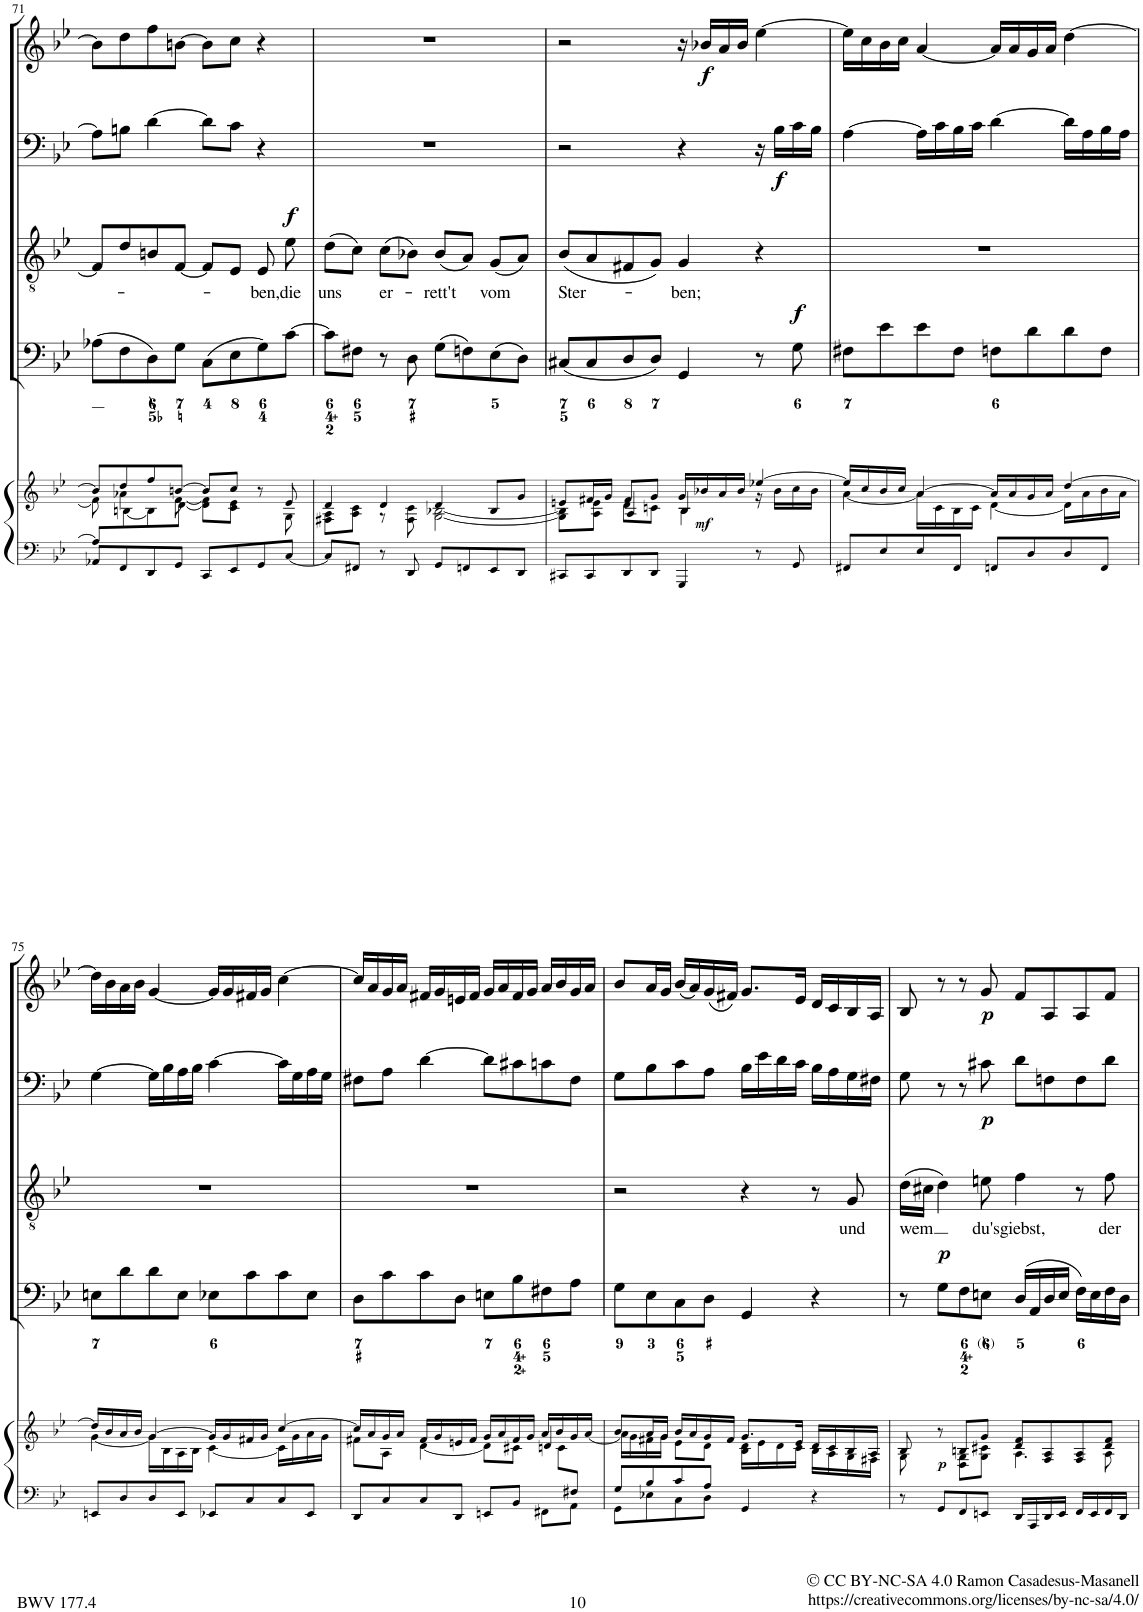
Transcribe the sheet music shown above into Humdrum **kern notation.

**kern	**kern	**dynam	**kern	**dynam	**kern	**text	**dynam	**kern	**dynam	**kern	**dynam
*part5	*part5	*part5	*part4	*part4	*part3	*part3	*part3	*part2	*part2	*part1	*part1
*staff6	*staff5	*staff5/6	*staff4	*staff4	*staff3	*staff3	*staff3	*staff2	*staff2	*staff1	*staff1
*I"Piano reduction	*	*	*I"Continuo	*	*I"Tenore	*	*	*I"Fagotto obligato	*	*I"Violino concertante	*
*I'Pno	*	*	*	*	*	*	*	*	*	*I'Vln	*
!!LO:PB:g=z
*clefF4	*clefG2	*	*clefF4	*	*clefGv2	*	*	*clefF4	*	*clefG2	*
*k[b-e-]	*k[b-e-]	*	*k[b-e-]	*	*k[b-e-]	*	*	*k[b-e-]	*	*k[b-e-]	*
*M4/4	*M4/4	*	*M4/4	*	*M4/4	*	*	*M4/4	*	*M4/4	*
*met(c)	*met(c)	*	*met(c)	*	*met(c)	*	*	*met(c)	*	*met(c)	*
=71	=71	=71	=71	=71	=71	=71	=71	=71	=71	=71	=71
*^	*^	*	*	*	*	*	*	*	*	*	*
*	*	*	*^	*	*	*	*	*	*	*	*	*	*
8A-/L]	8AA-X/L	8b/L]	8f\]	8ryy	.	(8A-X\L	.	8F/L]	.	.	8A-\L]	.	8b\L]	.
4.ryy	8FF/	8dd/	4a-X\	[8Bn\	.	8F\	.	8d/	.	.	8Bn\J	.	8dd\	.
.	8DD/	8ff/	.	8B\]	.	8D\)	.	8Bn/	.	.	[4d\	.	8ff\	.
.	8GG/J	[8bn/J	[8f\	[8d\J	.	8G\J	.	[8F/J	.	.	.	.	[8bn\J	.
2ryy	8CC/L	8b/L]	8d\] 8f\]L	2ryy	.	(8C\L	.	8F/L]	.	.	8d\L]	.	8b\L]	.
.	8EE-/	8cc/J	8c\ 8e-\J	.	.	8E-\	.	8E-/J	.	.	8c\J	.	8cc\J	.
!	!	!	!	!	!	!	!	!	!LO:LY:b	!	!	!	!	!
.	8GG/	8r	8ryy	.	.	8G\)	.	8E-/	-ben,	.	4r	.	4r	.
!	!	!	!	!	!	!	!	!	!LO:LY:b	!LO:DY:a	!	!	!	!
.	[<8C/J	8e-/	8G\	.	.	[8c\J	.	8e-\	die	f	.	.	.	.
*	*	*	*v	*v	*	*	*	*	*	*	*	*	*	*
=72	=72	=72	=72	=72	=72	=72	=72	=72	=72	=72	=72	=72	=72
!	!	!	!	!	!	!	!	!LO:LY:b	!	!	!	!	!
*v	*v	*	*	*	*	*	*	*	*	*	*	*	*
8C/L]	4d/	8F#X\ 8A\L	.	8c\L]	.	(8d\L	uns	.	1r	.	1r	.
8FF#X/J	.	8A\ 8c\J	.	8F#X\J	.	8c\J)	.	.	.	.	.	.
!	!	!	!	!	!	!	!LO:LY:b	!	!	!	!	!
8r	4d/	8r	.	8r	.	(8c\L	er-	.	.	.	.	.
8DD/	.	8F#\ 8c\	.	8D\	.	8B-X\J)	.	.	.	.	.	.
!	!	!	!	!	!	!	!LO:LY:b	!	!	!	!	!
8GG/L	4d/	[2G\ [2B-X\	.	(8G\L	.	(8B-/L	-rett't	.	.	.	.	.
8FFn/	.	.	.	8Fn\)	.	8A/J)	.	.	.	.	.	.
!	!	!	!	!	!	!	!LO:LY:b	!	!	!	!	!
8EE-/	8B-/L	.	.	(8E-\	.	(8G/L	vom	.	.	.	.	.
8DD/J	8g/J	.	.	8D\J)	.	8A/J)	.	.	.	.	.	.
=73	=73	=73	=73	=73	=73	=73	=73	=73	=73	=73	=73	=73
*	*	*^	*	*	*	*	*	*	*	*	*	*
!	!	!	!	!	!	!	!	!LO:LY:b	!	!	!	!	!
8CC#X/L	8en/L	8G\] 8B-\]L	4ryy	.	(8C#X/L	.	(8B-/L	Ster-	.	2r	.	2r	.
8CC#/	16f#X/L	8A\ 8e\J	.	.	8C#/	.	8A/	.	.	.	.	.	.
.	16g/JJ	.	.	.	.	.	.	.	.	.	.	.	.
8DD/	8f#/L	8d\L	4A/	.	8D/	.	8F#X/	.	.	.	.	.	.
8DD/J	8g/J	8cn\J	.	.	8D/J)	.	8G/J)	.	.	.	.	.	.
!	!	!	!	!	!	!	!	!LO:LY:b	!	!	!	!	!
4GGG/	16g/LL	4B-\	4B-/	.	4GG/	.	4G/	-ben;	.	4r	.	16r	.
!	!	!	!	!LO:DY:b	!	!	!	!	!	!	!	!	!LO:DY:b
.	16b-X/	.	.	mf	.	.	.	.	.	.	.	16b-X/LL	f
.	16a/	.	.	.	.	.	.	.	.	.	.	16a/	.
.	16b-/JJ	.	.	.	.	.	.	.	.	.	.	16b-/JJ	.
8r	[4ee-X/	16r	4ryy	.	8r	.	4r	.	.	16r	.	[4ee-\	.
!	!	!	!	!	!	!	!	!	!	!	!LO:DY:b	!	!
.	.	16b-\LL	.	.	.	.	.	.	.	16B-\LL	f	.	.
!	!	!	!	!	!	!LO:DY:a	!	!	!	!	!	!	!
8GG/	.	16cc\	.	.	8G\	f	.	.	.	16c\	.	.	.
.	.	16b-\JJ	.	.	.	.	.	.	.	16B-\JJ	.	.	.
*	*	*v	*v	*	*	*	*	*	*	*	*	*	*
=74	=74	=74	=74	=74	=74	=74	=74	=74	=74	=74	=74	=74
8FF#X/L	16ee-/LL]	[4a\	.	8F#X\L	.	1r	.	.	[4A\	.	16ee-\LL]	.
.	16cc/	.	.	.	.	.	.	.	.	.	16cc\	.
8E-/	16b-/	.	.	8e-\	.	.	.	.	.	.	16b-\	.
.	16cc/JJ	.	.	.	.	.	.	.	.	.	16cc\JJ	.
8E-/	[4a/	16a\LL]	.	8e-\	.	.	.	.	16A\LL]	.	[4a/	.
.	.	16c\	.	.	.	.	.	.	16c\	.	.	.
8FF#/J	.	16B-\	.	8F#\J	.	.	.	.	16B-\	.	.	.
.	.	16c\JJ	.	.	.	.	.	.	16c\JJ	.	.	.
8FFn/L	16a/LL]	[4d\	.	8Fn\L	.	.	.	.	[4d\	.	16a/LL]	.
.	16a/	.	.	.	.	.	.	.	.	.	16a/	.
8D/	16g/	.	.	8d\	.	.	.	.	.	.	16g/	.
.	16a/JJ	.	.	.	.	.	.	.	.	.	16a/JJ	.
8D/	[4dd/	16d\LL]	.	8d\	.	.	.	.	16d\LL]	.	[4dd\	.
.	.	16a\	.	.	.	.	.	.	16A\	.	.	.
8FF/J	.	16b-\	.	8F\J	.	.	.	.	16B-\	.	.	.
.	.	16a\JJ	.	.	.	.	.	.	16A\JJ	.	.	.
!!LO:LB:g=z
=75	=75	=75	=75	=75	=75	=75	=75	=75	=75	=75	=75	=75
8EEn/L	16dd/LL]	[4g\	.	8En\L	.	1r	.	.	[4G\	.	16dd\LL]	.
.	16b-/	.	.	.	.	.	.	.	.	.	16b-\	.
8D/	16a/	.	.	8d\	.	.	.	.	.	.	16a\	.
.	16b-/JJ	.	.	.	.	.	.	.	.	.	16b-\JJ	.
8D/	[4g/	16g\LL]	.	8d\	.	.	.	.	16G\LL]	.	[4g/	.
.	.	16B-\	.	.	.	.	.	.	16B-\	.	.	.
8EE/J	.	16A\	.	8E\J	.	.	.	.	16A\	.	.	.
.	.	16B-\JJ	.	.	.	.	.	.	16B-\JJ	.	.	.
8EE-X/L	16g/LL]	[4c\	.	8E-X\L	.	.	.	.	[4c\	.	16g/LL]	.
.	16g/	.	.	.	.	.	.	.	.	.	16g/	.
8C/	16f#X/	.	.	8c\	.	.	.	.	.	.	16f#X/	.
.	16g/JJ	.	.	.	.	.	.	.	.	.	16g/JJ	.
8C/	[4cc/	16c\LL]	.	8c\	.	.	.	.	16c\LL]	.	[4cc\	.
.	.	16g\	.	.	.	.	.	.	16G\	.	.	.
8EE-/J	.	16a\	.	8E-\J	.	.	.	.	16A\	.	.	.
.	.	16g\JJ	.	.	.	.	.	.	16G\JJ	.	.	.
=76	=76	=76	=76	=76	=76	=76	=76	=76	=76	=76	=76	=76
*^	*	*^	*	*	*	*	*	*	*	*	*	*
2..ryy	8DD/L	16cc/LL]	8f#X\L	2ryy	.	8D\L	.	1r	.	.	8F#X\L	.	16cc/LL]	.
.	.	16a/	.	.	.	.	.	.	.	.	.	.	16a/	.
.	8C/	16g/	8A\J	.	.	8c\	.	.	.	.	8A\J	.	16g/	.
.	.	16a/JJ	.	.	.	.	.	.	.	.	.	.	16a/JJ	.
.	8C/	16f#/LL	[4d\	.	.	8c\	.	.	.	.	[4d\	.	16f#X/LL	.
.	.	16g/	.	.	.	.	.	.	.	.	.	.	16g/	.
.	8DD/J	16en/	.	.	.	8D\J	.	.	.	.	.	.	16en/	.
.	.	16f#/JJ	.	.	.	.	.	.	.	.	.	.	16f#/JJ	.
.	8EEn/L	16g/LL	8d\L]	4ryy	.	8En\L	.	.	.	.	8d\L]	.	16g/LL	.
.	.	16a/	.	.	.	.	.	.	.	.	.	.	16a/	.
.	8BB-/J	16f#/	8c#X\J	.	.	8B-\	.	.	.	.	8c#X\	.	16f#/	.
.	.	16g/JJ	.	.	.	.	.	.	.	.	.	.	16g/JJ	.
.	8FF#X\L	16a/LL	8cn\L	4d/	.	8F#X\	.	.	.	.	8cn\	.	16a/LL	.
.	.	16b-/	.	.	.	.	.	.	.	.	.	.	16b-/	.
8F#X/J	8AA\J	16g/	8ryy	.	.	8A\J	.	.	.	.	8F#\J	.	16g/	.
.	.	[<16a/JJ	.	.	.	.	.	.	.	.	.	.	16a/JJ	.
*	*	*	*v	*v	*	*	*	*	*	*	*	*	*	*
=77	=77	=77	=77	=77	=77	=77	=77	=77	=77	=77	=77	=77	=77
8G/L	8GG\L	8b-/L	16a\LL]	.	8G\L	.	2r	.	.	8G\L	.	8b-/L	.
.	.	.	16g\	.	.	.	.	.	.	.	.	.	.
8B-/	8E-X\	16a/L	16f#X\	.	8E-\	.	.	.	.	8B-\	.	16a/L	.
.	.	16g/JJ	16g\JJ	.	.	.	.	.	.	.	.	16g/JJ	.
8c/	8C\	16b-/LL	8e-\L	.	8C\	.	.	.	.	8c\	.	(16b-/LL	.
.	.	16a/	.	.	.	.	.	.	.	.	.	16a/)	.
8A/J	8D\J	16g/	8d\J	.	8D\J	.	.	.	.	8A\J	.	(16g/	.
.	.	16f#/JJ	.	.	.	.	.	.	.	.	.	16f#X/JJ)	.
4GG/	4ryy	8.g/L	16B-\ 16d\LL	.	4GG/	.	4r	.	.	16B-\LL	.	8.g/L	.
.	.	.	16e-\	.	.	.	.	.	.	16e-\	.	.	.
.	.	.	16d\	.	.	.	.	.	.	16d\	.	.	.
.	.	16e-/Jk	16c\JJ	.	.	.	.	.	.	16c\JJ	.	16e-/Jk	.
4r	4ryy	16d/LL	16B-\LL	.	4r	.	8r	.	.	16B-\LL	.	16d/LL	.
.	.	16c/	16A\	.	.	.	.	.	.	16A\	.	16c/	.
!	!	!	!	!	!	!	!	!LO:LY:b	!	!	!	!	!
.	.	16B-/	16G\	.	.	.	8G/	und	.	16G\	.	16B-/	.
.	.	16A/JJ	16F#X\JJ	.	.	.	.	.	.	16F#X\JJ	.	16A/JJ	.
*v	*v	*	*	*	*	*	*	*	*	*	*	*	*
=78	=78	=78	=78	=78	=78	=78	=78	=78	=78	=78	=78	=78
!	!	!	!	!	!	!	!LO:LY:b	!	!	!	!	!
8r	8B-/	8G\	.	8r	.	(16d\LL	wem	.	8G\	.	8B-/	.
.	.	.	.	.	.	16c#X\JJ	.	.	.	.	.	.
!	!	!	!LO:DY:b	!	!LO:DY:a	!	!	!	!	!	!	!
8GG/L	8r	8ryy	p	8G\L	p	4d\)	.	.	8r	.	8r	.
8FF/	8Bn/L	8D\ 8G\L	.	8F\	.	.	.	.	8r	.	8r	.
!	!	!	!	!	!	!	!LO:LY:b	!	!	!LO:DY:b	!	!LO:DY:b
8EEn/J	8g/J	8G\ 8c#X\J	.	8En\J	.	8en\	du's	.	8c#X\	p	8g/	p
!	!	!	!	!	!	!	!LO:LY:b	!	!	!	!	!
16DD/LL	8d/ 8f/L	4.A\	.	(16D/LL	.	4f\	giebst,	.	8d\L	.	8f/L	.
16AAA/	.	.	.	16AA/	.	.	.	.	.	.	.	.
16DD/	8F/ 8A/	.	.	16D/	.	.	.	.	8Fn\	.	8A/	.
16EE/JJ	.	.	.	16E/JJ	.	.	.	.	.	.	.	.
16FF/LL	8F/ 8A/	.	.	16F\LL)	.	8r	.	.	8F\	.	8A/	.
16EE/	.	.	.	16E\	.	.	.	.	.	.	.	.
!	!	!	!	!	!	!	!LO:LY:b	!	!	!	!	!
16FF/	8d/ 8f/J	8A\	.	16F\	.	8f\	der	.	8d\J	.	8f/J	.
16DD/JJ	.	.	.	16D\JJ	.	.	.	.	.	.	.	.
*	*v	*v	*	*	*	*	*	*	*	*	*	*
=	=	=	=	=	=	=	=	=	=	=	=
*-	*-	*-	*-	*-	*-	*-	*-	*-	*-	*-	*-
